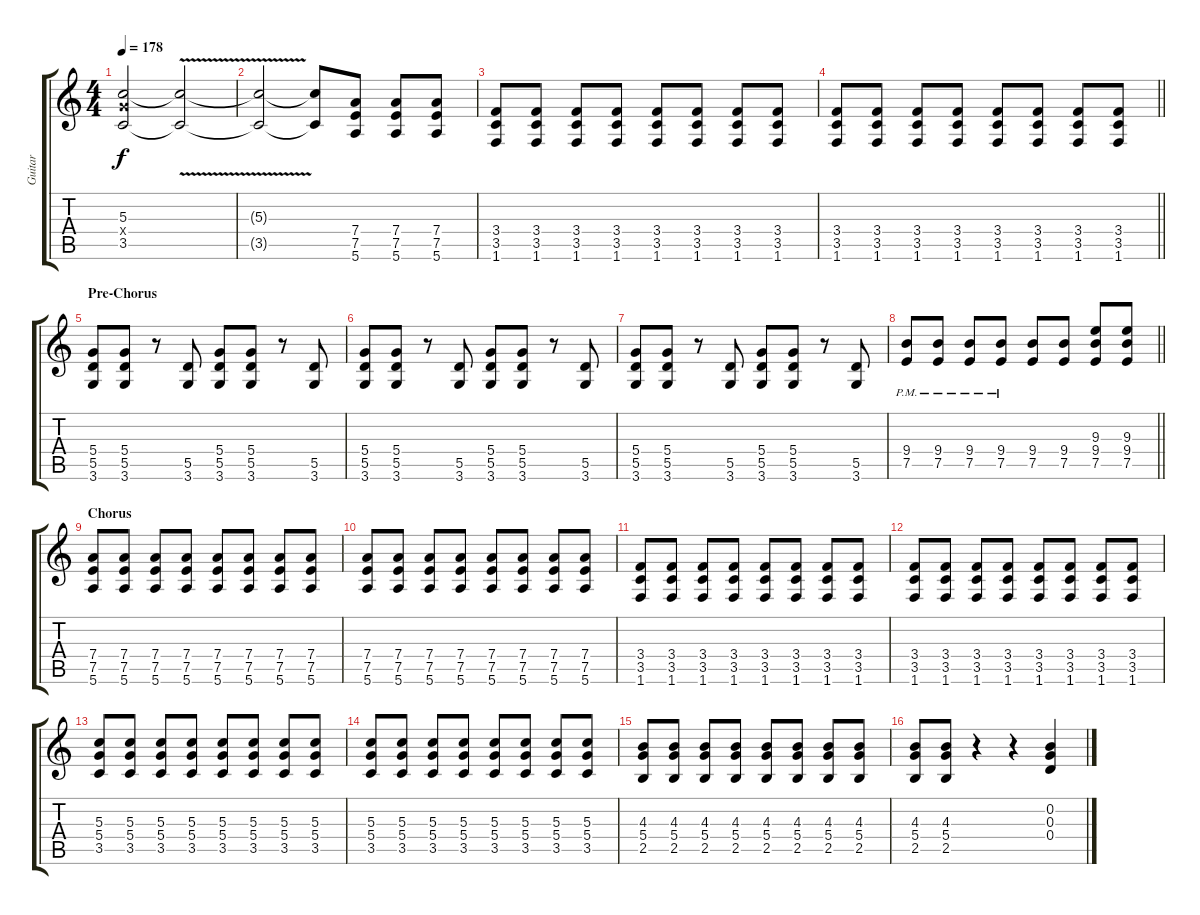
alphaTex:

\track ("Guitar" "Guitar") {instrument distortionguitar}
\staff {score tabs}
\tuning (E4 B3 G3 D3 A2 E2) {hide}
\ts (4 4)
\tempo 178
\clef g2
\ks c
(5.3 5.4{x} 3.5).2{dy f volume 8} (5.3{v t} 3.5{v t}).2 |
(5.3{t} 3.5{t}).2 (5.3{t} 3.5{t}).8 (7.4 7.5 5.6).8{volume 11} (7.4 7.5 5.6).8 (7.4 7.5 5.6).8 |
(3.4 3.5 1.6).8 (3.4 3.5 1.6).8 (3.4 3.5 1.6).8 (3.4 3.5 1.6).8 (3.4 3.5 1.6).8 (3.4 3.5 1.6).8 (3.4 3.5 1.6).8 (3.4 3.5 1.6).8 |
\barLineRight lightlight
(3.4 3.5 1.6).8 (3.4 3.5 1.6).8 (3.4 3.5 1.6).8 (3.4 3.5 1.6).8 (3.4 3.5 1.6).8 (3.4 3.5 1.6).8 (3.4 3.5 1.6).8 (3.4 3.5 1.6).8 |
\section ("" "Pre-Chorus")
(5.4 5.5 3.6).8 (5.4 5.5 3.6).8 r.8 (5.5 3.6).8 (5.4 5.5 3.6).8 (5.4 5.5 3.6).8 r.8 (5.5 3.6).8 |
(5.4 5.5 3.6).8 (5.4 5.5 3.6).8 r.8 (5.5 3.6).8 (5.4 5.5 3.6).8 (5.4 5.5 3.6).8 r.8 (5.5 3.6).8 |
(5.4 5.5 3.6).8 (5.4 5.5 3.6).8 r.8 (5.5 3.6).8 (5.4 5.5 3.6).8 (5.4 5.5 3.6).8 r.8 (5.5 3.6).8 |
\barLineRight lightlight
(9.4{pm} 7.5{pm}).8 (9.4{pm} 7.5{pm}).8 (9.4{pm} 7.5{pm}).8 (9.4 7.5{pm}).8 (9.4 7.5).8 (9.4 7.5).8 (9.3 9.4 7.5).8 (9.3 9.4 7.5).8 |
\section ("" "Chorus")
(7.4 7.5 5.6).8 (7.4 7.5 5.6).8 (7.4 7.5 5.6).8 (7.4 7.5 5.6).8 (7.4 7.5 5.6).8 (7.4 7.5 5.6).8 (7.4 7.5 5.6).8 (7.4 7.5 5.6).8 |
(7.4 7.5 5.6).8 (7.4 7.5 5.6).8 (7.4 7.5 5.6).8 (7.4 7.5 5.6).8 (7.4 7.5 5.6).8 (7.4 7.5 5.6).8 (7.4 7.5 5.6).8 (7.4 7.5 5.6).8 |
(3.4 3.5 1.6).8 (3.4 3.5 1.6).8 (3.4 3.5 1.6).8 (3.4 3.5 1.6).8 (3.4 3.5 1.6).8 (3.4 3.5 1.6).8 (3.4 3.5 1.6).8 (3.4 3.5 1.6).8 |
(3.4 3.5 1.6).8 (3.4 3.5 1.6).8 (3.4 3.5 1.6).8 (3.4 3.5 1.6).8 (3.4 3.5 1.6).8 (3.4 3.5 1.6).8 (3.4 3.5 1.6).8 (3.4 3.5 1.6).8 |
(5.3 5.4 3.5).8 (5.3 5.4 3.5).8 (5.3 5.4 3.5).8 (5.3 5.4 3.5).8 (5.3 5.4 3.5).8 (5.3 5.4 3.5).8 (5.3 5.4 3.5).8 (5.3 5.4 3.5).8 |
(5.3 5.4 3.5).8 (5.3 5.4 3.5).8 (5.3 5.4 3.5).8 (5.3 5.4 3.5).8 (5.3 5.4 3.5).8 (5.3 5.4 3.5).8 (5.3 5.4 3.5).8 (5.3 5.4 3.5).8 |
(4.3 5.4 2.5).8 (4.3 5.4 2.5).8 (4.3 5.4 2.5).8 (4.3 5.4 2.5).8 (4.3 5.4 2.5).8 (4.3 5.4 2.5).8 (4.3 5.4 2.5).8 (4.3 5.4 2.5).8 |
(4.3 5.4 2.5).8 (4.3 5.4 2.5).8 r.4 r.4 (0.2 0.3 0.4).4
